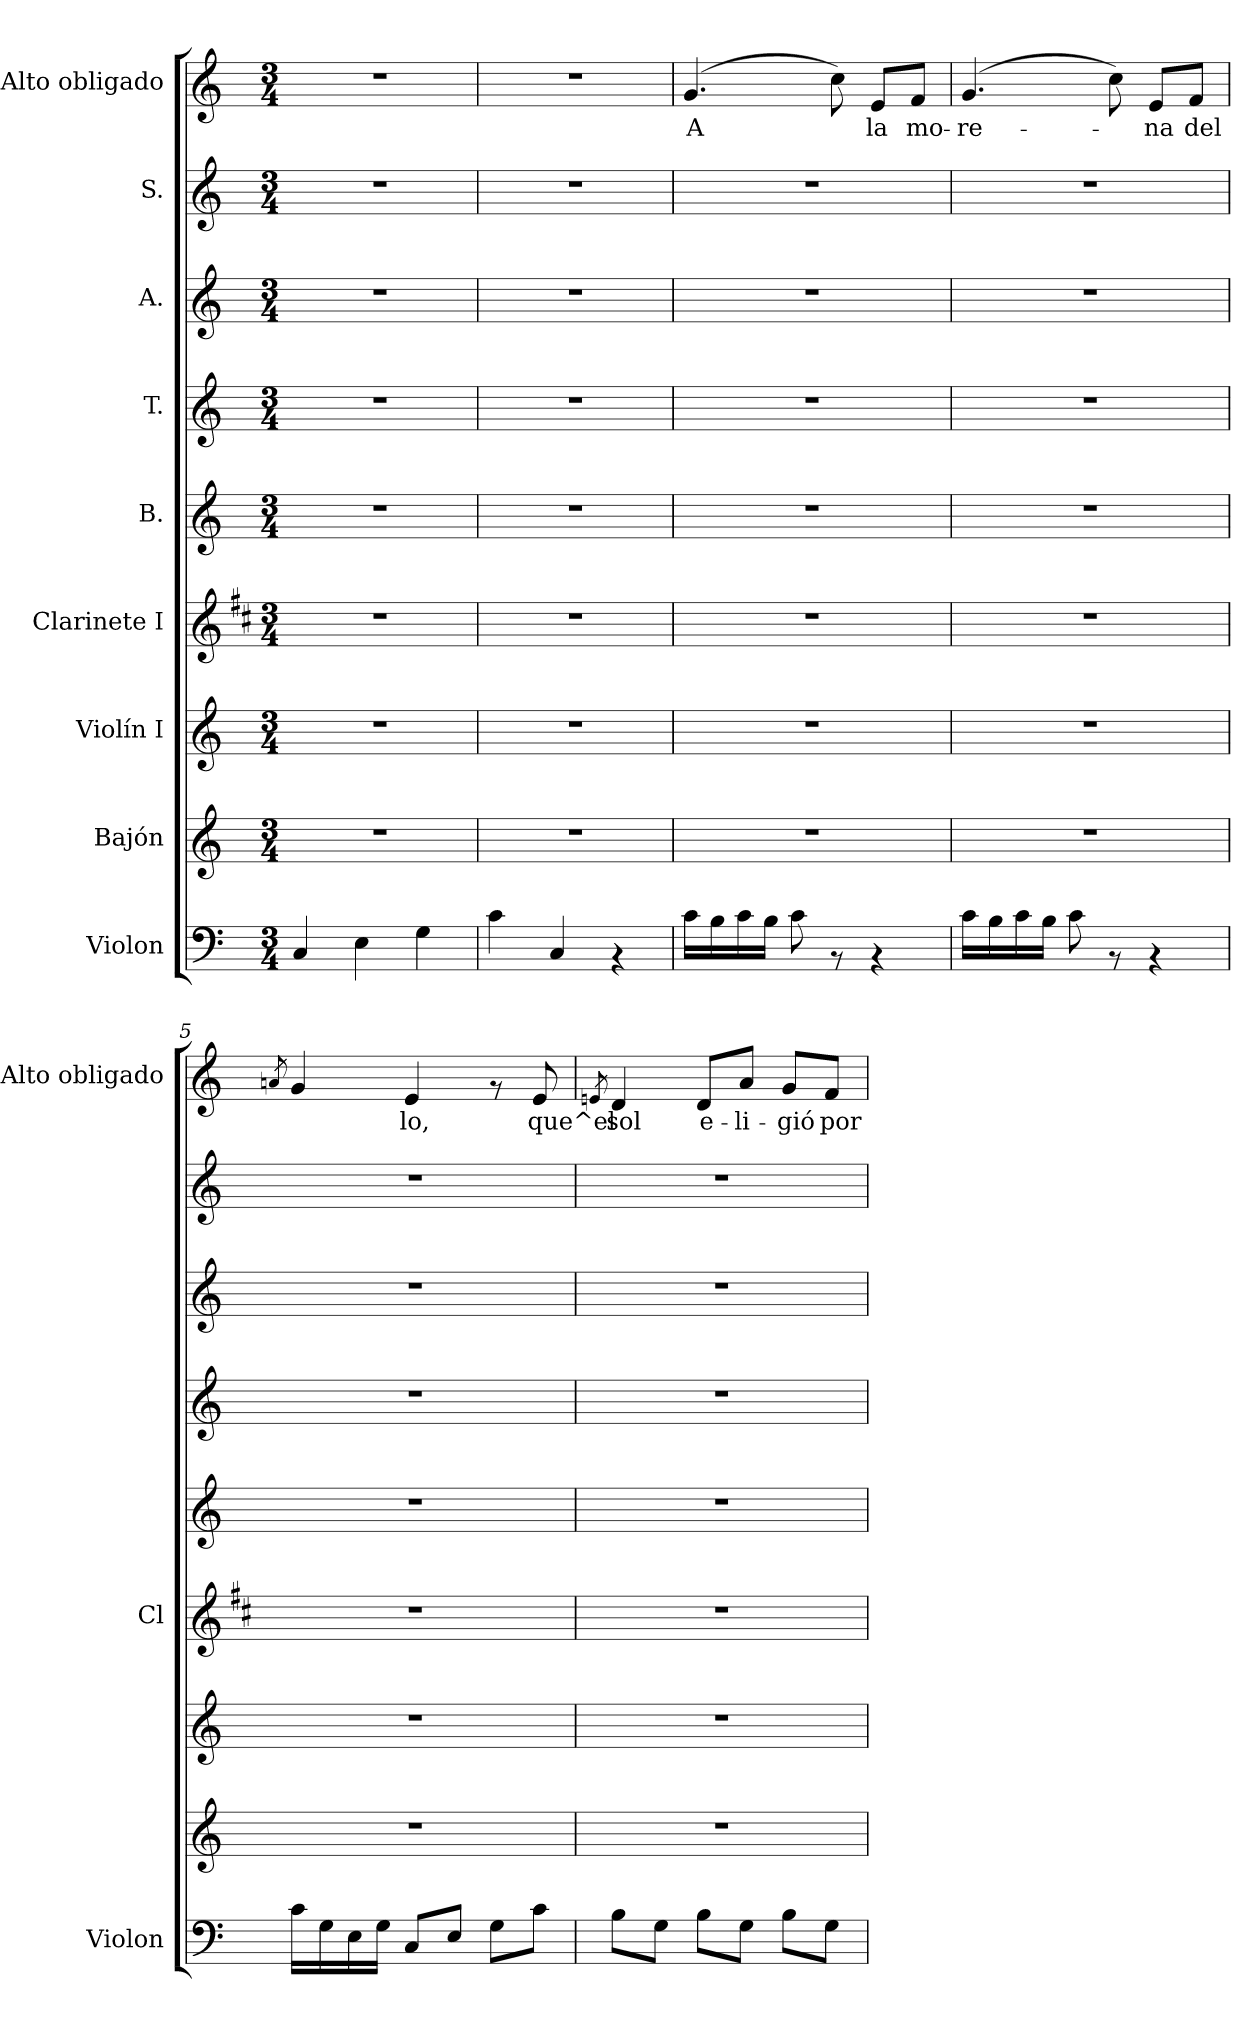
**kern	**kern	**kern	**kern	**kern	**kern	**kern	**kern	**kern	**text
*part9	*part8	*part7	*part6	*part5	*part4	*part3	*part2	*part1	*part1
*staff9	*staff8	*staff7	*staff6	*staff5	*staff4	*staff3	*staff2	*staff1	*staff1
*I"Violon	*I"Bajón	*I"Violín I	*I"Clarinete I	*I"B.	*I"T.	*I"A.	*I"S.	*I"Alto obligado	*
*I'Violon	*	*	*I'Cl	*	*	*	*	*I'Alto obligado	*
!!LO:PB:g=z
*clefF4	*clefG2	*clefG2	*clefG2	*clefG2	*clefG2	*clefG2	*clefG2	*clefG2	*
*	*	*	*ITrd1c2	*	*	*	*	*	*
*k[]	*k[]	*k[]	*k[]	*k[]	*k[]	*k[]	*k[]	*k[]	*
*C:	*C:	*C:	*C:	*C:	*C:	*C:	*C:	*C:	*
*M3/4	*M3/4	*M3/4	*M3/4	*M3/4	*M3/4	*M3/4	*M3/4	*M3/4	*
=1	=1	=1	=1	=1	=1	=1	=1	=1	=1
4C/	2.r	2.r	2.r	2.r	2.r	2.r	2.r	2.r	.
4E\	.	.	.	.	.	.	.	.	.
4G\	.	.	.	.	.	.	.	.	.
=2	=2	=2	=2	=2	=2	=2	=2	=2	=2
4c\	2.r	2.r	2.r	2.r	2.r	2.r	2.r	2.r	.
4C/	.	.	.	.	.	.	.	.	.
4rAA	.	.	.	.	.	.	.	.	.
=3	=3	=3	=3	=3	=3	=3	=3	=3	=3
!	!	!	!	!	!	!	!	!	!LO:LY:b
16c\LL	2.r	2.r	2.r	2.r	2.r	2.r	2.r	(>4.g/	A
16B\	.	.	.	.	.	.	.	.	.
16c\	.	.	.	.	.	.	.	.	.
16B\JJ	.	.	.	.	.	.	.	.	.
8c\	.	.	.	.	.	.	.	.	.
8rAA	.	.	.	.	.	.	.	8cc\)	.
!	!	!	!	!	!	!	!	!	!LO:LY:b
4rAA	.	.	.	.	.	.	.	8e/L	la
!	!	!	!	!	!	!	!	!	!LO:LY:b
.	.	.	.	.	.	.	.	8f/J	mo-
=4	=4	=4	=4	=4	=4	=4	=4	=4	=4
!	!	!	!	!	!	!	!	!	!LO:LY:b
16c\LL	2.r	2.r	2.r	2.r	2.r	2.r	2.r	(>4.g/	-re-
16B\	.	.	.	.	.	.	.	.	.
16c\	.	.	.	.	.	.	.	.	.
16B\JJ	.	.	.	.	.	.	.	.	.
8c\	.	.	.	.	.	.	.	.	.
8rAA	.	.	.	.	.	.	.	8cc\)	.
!	!	!	!	!	!	!	!	!	!LO:LY:b
4rAA	.	.	.	.	.	.	.	8e/L	-na
!	!	!	!	!	!	!	!	!	!LO:LY:b
.	.	.	.	.	.	.	.	8f/J	del
=5	=5	=5	=5	=5	=5	=5	=5	=5	=5
.	.	.	.	.	.	.	.	8qan/	.
16c\LL	2.r	2.r	2.r	2.r	2.r	2.r	2.r	4g/	.
16G\	.	.	.	.	.	.	.	.	.
16E\	.	.	.	.	.	.	.	.	.
16G\JJ	.	.	.	.	.	.	.	.	.
!	!	!	!	!	!	!	!	!	!LO:LY:b
8C/L	.	.	.	.	.	.	.	4e/	lo,
8E/J	.	.	.	.	.	.	.	.	.
8G\L	.	.	.	.	.	.	.	8rf	.
!	!	!	!	!	!	!	!	!	!LO:LY:b
8c\J	.	.	.	.	.	.	.	8e/	que^el
!!LO:LB:g=z
=6	=6	=6	=6	=6	=6	=6	=6	=6	=6
.	.	.	.	.	.	.	.	8qen/	.
!	!	!	!	!	!	!	!	!	!LO:LY:b
8B\L	2.r	2.r	2.r	2.r	2.r	2.r	2.r	4d/	sol
8G\J	.	.	.	.	.	.	.	.	.
!	!	!	!	!	!	!	!	!	!LO:LY:b
8B\L	.	.	.	.	.	.	.	8d/L	e-
!	!	!	!	!	!	!	!	!	!LO:LY:b
8G\J	.	.	.	.	.	.	.	8a/J	-li-
!	!	!	!	!	!	!	!	!	!LO:LY:b
8B\L	.	.	.	.	.	.	.	8g/L	-gió
!	!	!	!	!	!	!	!	!	!LO:LY:b
8G\J	.	.	.	.	.	.	.	8f/J	por
=	=	=	=	=	=	=	=	=	=
*-	*-	*-	*-	*-	*-	*-	*-	*-	*-
